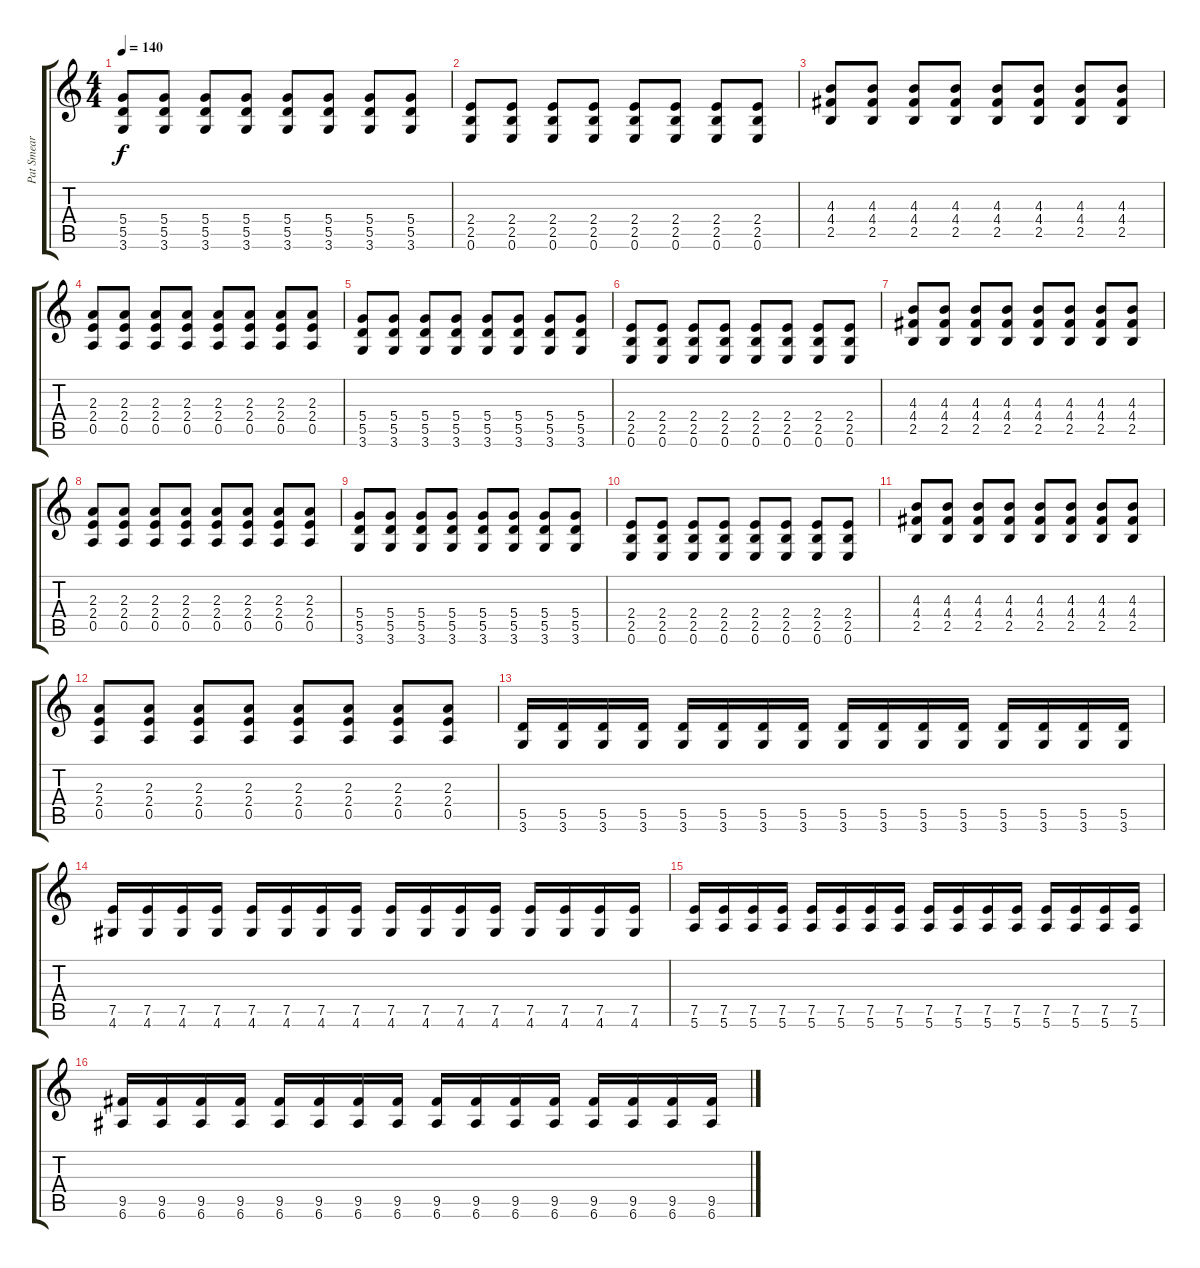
\track ("Pat Smear (Líder/Rítmica)" "Pat Smear ") {instrument overdrivenguitar}
\staff {score tabs}
\tuning (E4 B3 G3 D3 A2 E2) {hide}
\ts (4 4)
\tempo 140
\clef g2
\ks c
(5.4 5.5 3.6).8{dy f} (5.4 5.5 3.6).8 (5.4 5.5 3.6).8 (5.4 5.5 3.6).8 (5.4 5.5 3.6).8 (5.4 5.5 3.6).8 (5.4 5.5 3.6).8 (5.4 5.5 3.6).8 |
(2.4 2.5 0.6).8 (2.4 2.5 0.6).8 (2.4 2.5 0.6).8 (2.4 2.5 0.6).8 (2.4 2.5 0.6).8 (2.4 2.5 0.6).8 (2.4 2.5 0.6).8 (2.4 2.5 0.6).8 |
(4.3 4.4 2.5).8 (4.3 4.4 2.5).8 (4.3 4.4 2.5).8 (4.3 4.4 2.5).8 (4.3 4.4 2.5).8 (4.3 4.4 2.5).8 (4.3 4.4 2.5).8 (4.3 4.4 2.5).8 |
(2.3 2.4 0.5).8 (2.3 2.4 0.5).8 (2.3 2.4 0.5).8 (2.3 2.4 0.5).8 (2.3 2.4 0.5).8 (2.3 2.4 0.5).8 (2.3 2.4 0.5).8 (2.3 2.4 0.5).8 |
(5.4 5.5 3.6).8 (5.4 5.5 3.6).8 (5.4 5.5 3.6).8 (5.4 5.5 3.6).8 (5.4 5.5 3.6).8 (5.4 5.5 3.6).8 (5.4 5.5 3.6).8 (5.4 5.5 3.6).8 |
(2.4 2.5 0.6).8 (2.4 2.5 0.6).8 (2.4 2.5 0.6).8 (2.4 2.5 0.6).8 (2.4 2.5 0.6).8 (2.4 2.5 0.6).8 (2.4 2.5 0.6).8 (2.4 2.5 0.6).8 |
(4.3 4.4 2.5).8 (4.3 4.4 2.5).8 (4.3 4.4 2.5).8 (4.3 4.4 2.5).8 (4.3 4.4 2.5).8 (4.3 4.4 2.5).8 (4.3 4.4 2.5).8 (4.3 4.4 2.5).8 |
(2.3 2.4 0.5).8 (2.3 2.4 0.5).8 (2.3 2.4 0.5).8 (2.3 2.4 0.5).8 (2.3 2.4 0.5).8 (2.3 2.4 0.5).8 (2.3 2.4 0.5).8 (2.3 2.4 0.5).8 |
(5.4 5.5 3.6).8 (5.4 5.5 3.6).8 (5.4 5.5 3.6).8 (5.4 5.5 3.6).8 (5.4 5.5 3.6).8 (5.4 5.5 3.6).8 (5.4 5.5 3.6).8 (5.4 5.5 3.6).8 |
(2.4 2.5 0.6).8 (2.4 2.5 0.6).8 (2.4 2.5 0.6).8 (2.4 2.5 0.6).8 (2.4 2.5 0.6).8 (2.4 2.5 0.6).8 (2.4 2.5 0.6).8 (2.4 2.5 0.6).8 |
(4.3 4.4 2.5).8 (4.3 4.4 2.5).8 (4.3 4.4 2.5).8 (4.3 4.4 2.5).8 (4.3 4.4 2.5).8 (4.3 4.4 2.5).8 (4.3 4.4 2.5).8 (4.3 4.4 2.5).8 |
(2.3 2.4 0.5).8 (2.3 2.4 0.5).8 (2.3 2.4 0.5).8 (2.3 2.4 0.5).8 (2.3 2.4 0.5).8 (2.3 2.4 0.5).8 (2.3 2.4 0.5).8 (2.3 2.4 0.5).8 |
(5.5 3.6).16 (5.5 3.6).16 (5.5 3.6).16 (5.5 3.6).16 (5.5 3.6).16 (5.5 3.6).16 (5.5 3.6).16 (5.5 3.6).16 (5.5 3.6).16 (5.5 3.6).16 (5.5 3.6).16 (5.5 3.6).16 (5.5 3.6).16 (5.5 3.6).16 (5.5 3.6).16 (5.5 3.6).16 |
(7.5 4.6).16 (7.5 4.6).16 (7.5 4.6).16 (7.5 4.6).16 (7.5 4.6).16 (7.5 4.6).16 (7.5 4.6).16 (7.5 4.6).16 (7.5 4.6).16 (7.5 4.6).16 (7.5 4.6).16 (7.5 4.6).16 (7.5 4.6).16 (7.5 4.6).16 (7.5 4.6).16 (7.5 4.6).16 |
(7.5 5.6).16 (7.5 5.6).16 (7.5 5.6).16 (7.5 5.6).16 (7.5 5.6).16 (7.5 5.6).16 (7.5 5.6).16 (7.5 5.6).16 (7.5 5.6).16 (7.5 5.6).16 (7.5 5.6).16 (7.5 5.6).16 (7.5 5.6).16 (7.5 5.6).16 (7.5 5.6).16 (7.5 5.6).16 |
(9.5 6.6).16 (9.5 6.6).16 (9.5 6.6).16 (9.5 6.6).16 (9.5 6.6).16 (9.5 6.6).16 (9.5 6.6).16 (9.5 6.6).16 (9.5 6.6).16 (9.5 6.6).16 (9.5 6.6).16 (9.5 6.6).16 (9.5 6.6).16 (9.5 6.6).16 (9.5 6.6).16 (9.5 6.6).16
